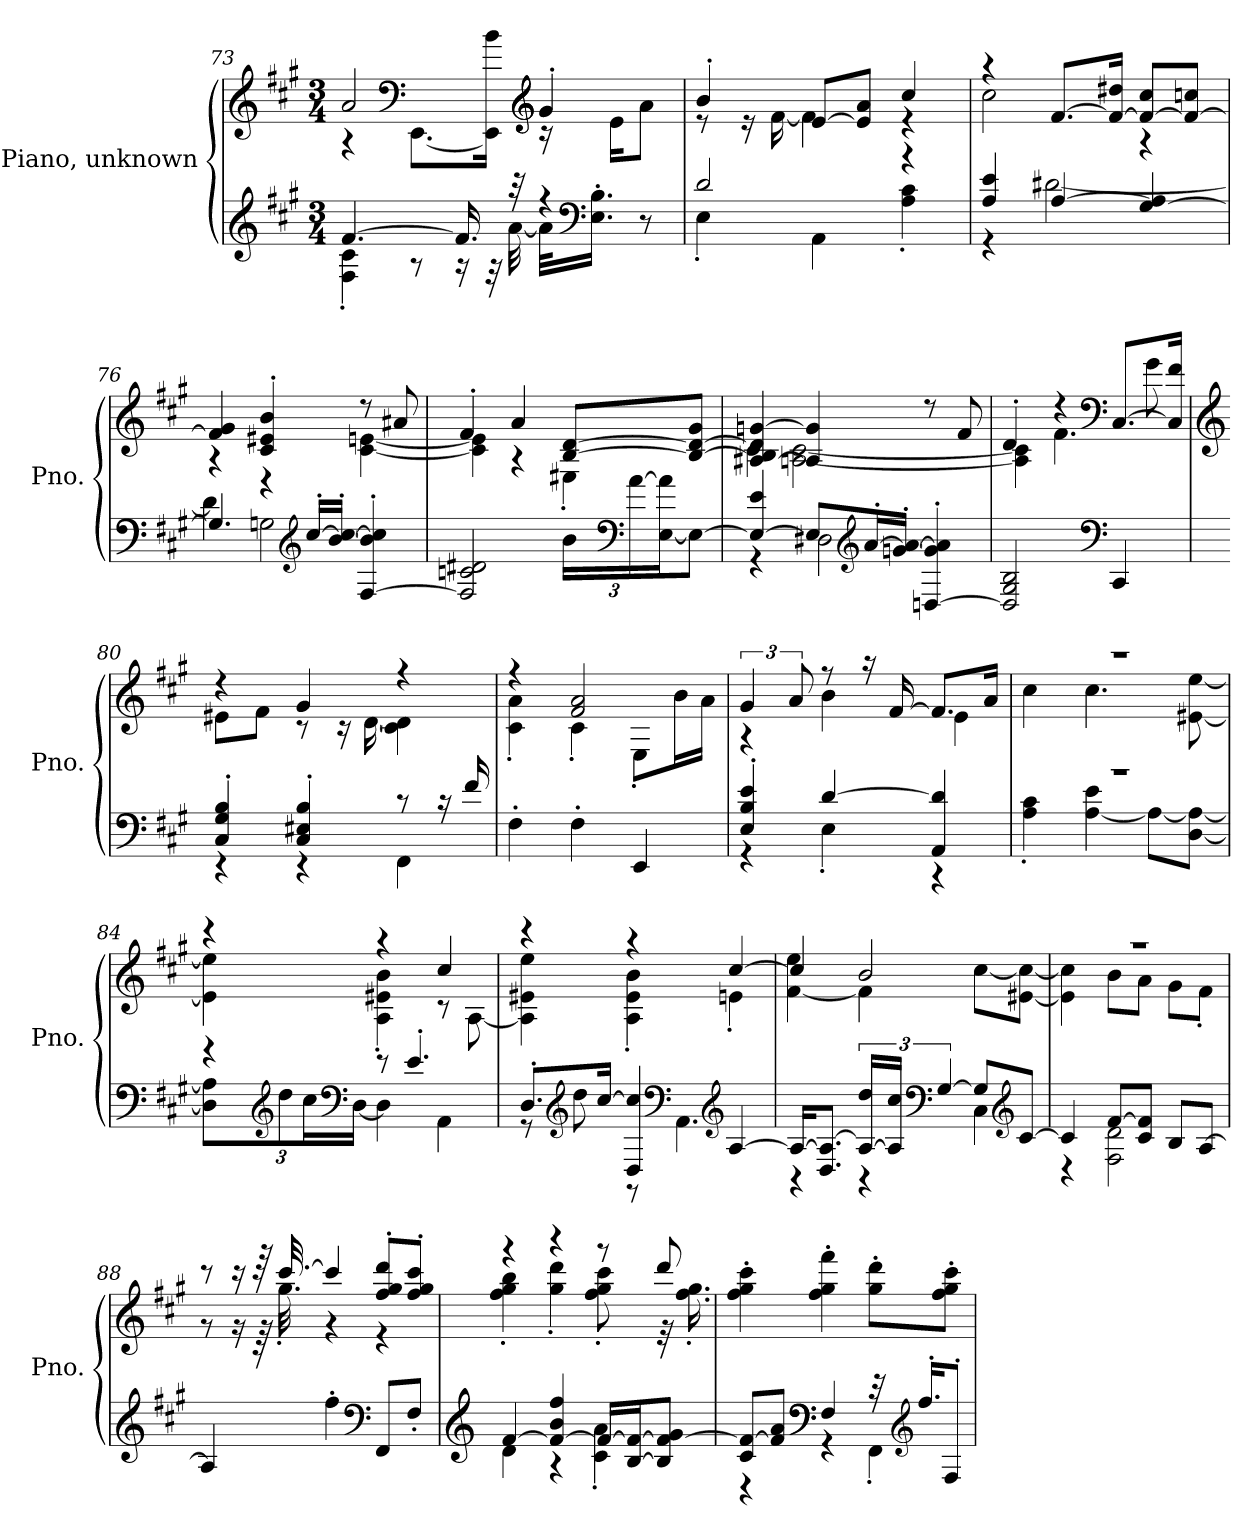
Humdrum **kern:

**kern	**kern
*part1	*part1
*staff2	*staff1
*I"Piano, unknown	*
*I'Pno.	*
*clefG2	*clefG2
*k[f#c#g#]	*k[f#c#g#]
*M3/4	*M3/4
=73	=73
*^	*^
[4.f#/	4F#\' 4c#\'	2a/	4r
*	*	*clefF4	*
.	8r	.	[8.EE\L
16.f#/]	16r	.	.
.	32r	.	16EE\] 16b\Jk
32r	[32a\	.	.
*	*	*clefG2	*
4r	32a\KLL]	4g#'/	16r
*clefF4	*	*	*
.	16.E\' 16.B\'JJ	.	.
.	.	.	16e\KL
.	8r	.	8a\J
=74	=74	=74	=74
2d/	4E'\	4b'/	8r
.	.	.	16r
.	.	.	[16f#\
.	4AA\	[8e/L	4f#\]
.	.	8e/] 8a/J	.
4r	4A\' 4c#\'	4cc#/	4r
=75	=75	=75	=75
4A/ 4e/	4r	4r	2cc#\
[4A/	[2d#X\	[8.f#/L	.
.	.	16f#/_ 16dd#X/Jk	.
[4G#/ 4A/]	.	8f#/_ 8cc#/L	4r
.	.	8f#/_ 8ccn/J	.
!!LO:LB:g=z	!!
=76	=76	=76	=76
4.G#/]	4d#\]	4f#/] 4g#/	4r
.	2Gn\	4c#/' 4e#X/' 4b/'	4r
*clefG2	*	*	*
[16cc#'/LL	.	.	.
[16b/' 16cc#/_'JJ	.	.	.
[4F#/' 4b/]' 4cc#/]'	.	8r	[4c#\ [4en\
.	.	8a#X/	.
*v	*v	*	*
=77	=77	=77
2F#/] 2cn/ 2d#X/	4f#'/	4c#\] 4e\]
.	4a/	4r
*Xbrackettup	*	*
24b\LL	[8B/ [8d/L	4E#X'\
*clefF4	*	*
[24a\	.	.
[24E\ 24a\]J	.	.
8E\J_	8B/_ 8d/_ 8g#/J	.
=78	=78	=78
*^	*	*
4E/_ 4e/	4r	[4A#X/ 4B/] 4d/] [4gn/	4c#\
8E/L]	2D#X\	4A#/] 4g/]	[2An\ [2c#\
*clefG2	*	*	*
[16a'/L	.	.	.
[16gn/' 16a/_'JJ	.	.	.
[4Dn/' 4g/]' 4a/]'	.	8r	.
.	.	8f#/	.
*v	*v	*	*
!!LO:LB:g=z	!!
=79	=79	=79
2D/] 2G#/ 2B/	4d'/	4A\] 4c#\]
.	4r	4.f#\
*clefF4	*clefF4	*
4CC#/	[8.C#/L	.
.	.	8g#\
.	16C#/] 16f#/Jk	.
=80	=80	=80
*	*clefG2	*
*^	*	*
4C#/' 4G#/' 4B/'	4r	4r	8e#X\L
.	.	.	8f#\J
4C#/' 4E#X/' 4B/'	4r	4g#/	8r
.	.	.	16r
.	.	.	[16d\
8r	4FF#\	4r	4c#\ 4d\]
16r	.	.	.
16f#/	.	.	.
*v	*v	*	*
=81	=81	=81
4F#'\	4r	4c#\' 4a\'
4F#'\	2f#/ 2a/	4c#'\
4EE/	.	8E'\L
.	.	16b\L
.	.	16a\JJ
=82	=82	=82
*^	*	*
4E/' 4B/' 4e/'	4r	6g#/	4r
.	.	12a/	.
[4d/	4E'\	8r	4b\
.	.	16r	.
.	.	[16f#/	.
4AA/ 4d/]	4r	8.f#/L]	4e\
.	.	16a/Jk	.
!!LO:LB:g=z	!!
=83	=83	=83	=83
2.r	4A\' 4c#\'	2.r	4cc#\
.	[4A\ 4e\	.	4.cc#\
.	8A\L_	.	.
.	[8D\ 8A\_J	.	[8e#X\ [8ee\
=84	=84	=84	=84
4r	12D\] 12A\]L	4r	4e#\] 4ee\]
*clefG2	*	*	*
.	12dd\	.	.
.	24cc#\L	.	.
*clefF4	*	*	*
.	[24D\JJ	.	.
8r	4D\]	4r	4A\' 4e#X\' 4b\'
4.e'/	.	.	.
.	4AA\	4cc#/	8r
.	.	.	[8A\
=85	=85	=85	=85
8.D'/L	8r	4r	4A\] 4e#X\ 4ee\
*clefG2	*	*	*
.	8dd\	.	.
[16cc#/Jk	.	.	.
4D/ 4cc#/]	8r	4r	4A\' 4e#\' 4b\'
*clefF4	*	*	*
.	4.AA\	.	.
*clefG2	*	*	*
[4A/	.	[4cc#/	4en'\
!!LO:LB:g=z	!!
=86	=86	=86	=86
16A/KL_	4r	4cc#/]	[4f#\ 4ee\
8.D/ 8.A/_J	.	.	.
*brackettup	*	*	*
24A/_ 24dd/LL	4r	2b/	4f#\]
24A/] 24cc#/JJ	.	.	.
*clefF4	*	*	*
[6G#/	.	.	.
8G#/L]	4C#\	.	[8cc#\L
*clefG2	*	*	*
[8c#/J	.	.	[8e#X\ 8cc#\_J
=87	=87	=87	=87
4c#/]	4r	2.r	4e#\] 4cc#\]
[8f#/L	2F#\ 2d\	.	8b\L
8c#/ 8f#/]J	.	.	8a\J
8B/L	.	.	8g#\L
[8A/J	.	.	8f#'\J
*v	*v	*	*
=88	=88	=88
4A/]	8r	8r
.	16r	16r
.	64r	64r
.	[32.ccc#/	32.gg#'\
4ff#'\	4ccc#/]	4r
*clefF4	*	*
8FF#/L	8ff#/' 8gg#/' 8ddd/'L	4r
8F#'/J	8ff#/' 8gg#/' 8ccc#/'J	.
!!LO:PB:g=z	!!
=89	=89	=89
*clefG2	*	*
*^	*	*
[4f#/	4d\	4r	4ff#\' 4gg#\' 4bb\'
4f#/_ 4b/ 4ff#/	4r	4r	4gg#\' 4ddd\'
16f#/LL_	4c#\' 4a\'	8r	8ff#\' 8gg#\' 8ccc#\'
[16B/ 16f#/_J	.	.	.
8B/] 8f#/_ 8g#/J	.	8ddd/	32r
.	.	.	16.ff#\' 16.gg#\'
*	*	*v	*v
=90	=90	=90
8c#/ 8f#/_L	4r	4ff#\' 4gg#\' 4ccc#\'
8f#/] 8a/J	.	.
*clefF4	*	*
4F#/	4r	4ff#\' 4gg#\' 4fff#\'
32r	4FF#'\	8gg#\' 8ddd\'L
*clefG2	*	*
16.ff#'/KL	.	.
8F#'/J	.	8ff#\' 8gg#\' 8ccc#\'J
*v	*v	*
=	=
*-	*-
